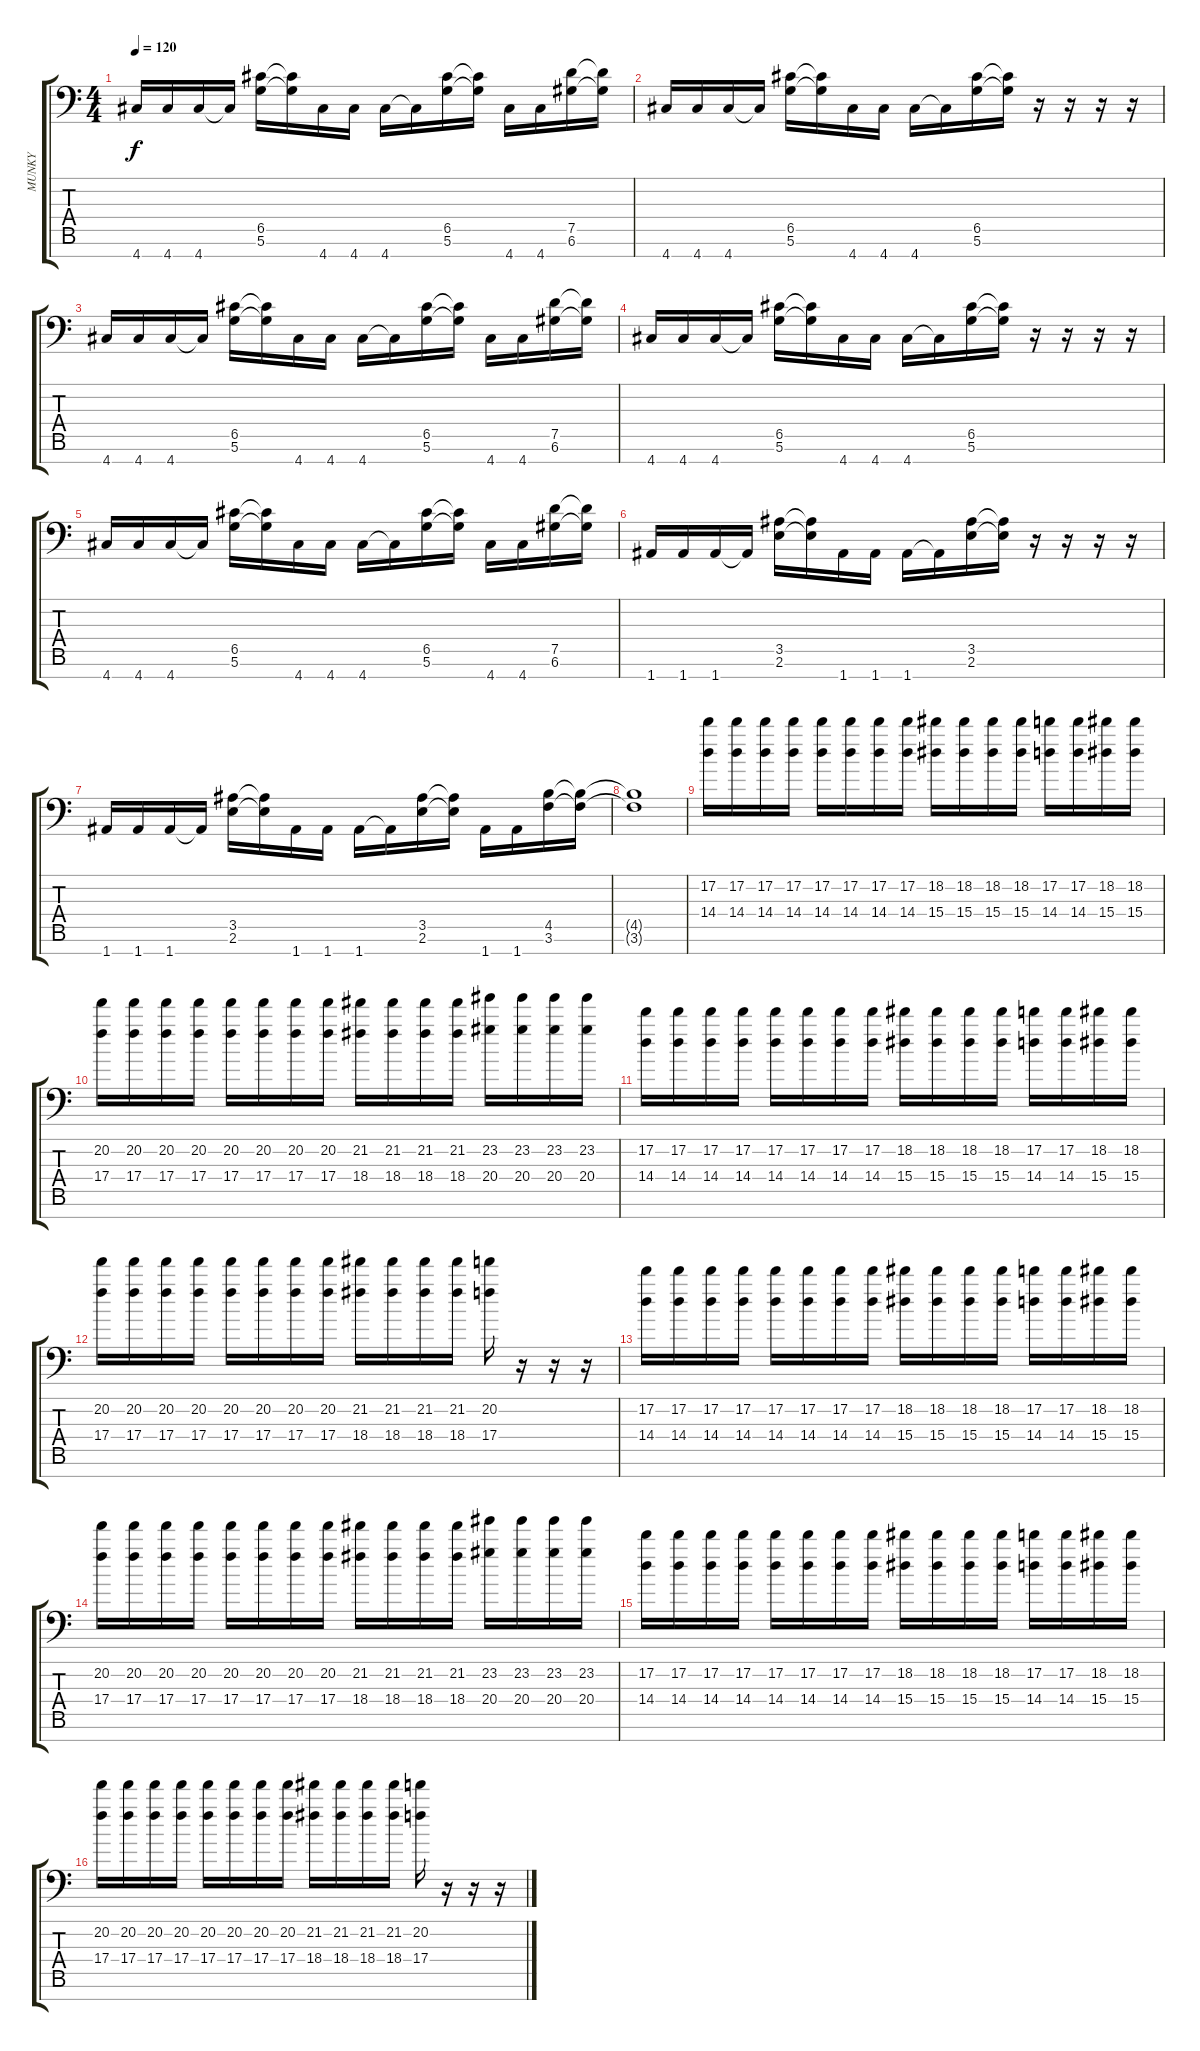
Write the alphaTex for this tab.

\track ("MUNKY" "MUNKY") {instrument overdrivenguitar}
\staff {score tabs}
\tuning (D4 A3 F3 C3 G2 D2 A1) {hide}
\ts (4 4)
\tempo 120
\clef f4
\ks c
4.7.16{dy f} 4.7.16 4.7.16 4.7{t}.16 (6.5 5.6).16 (6.5{t} 5.6{t}).16 4.7.16 4.7.16 4.7.16 4.7{t}.16 (6.5 5.6).16 (6.5{t} 5.6{t}).16 4.7.16 4.7.16 (7.5 6.6).16 (7.5{t} 6.6{t}).16 |
4.7.16 4.7.16 4.7.16 4.7{t}.16 (6.5 5.6).16 (6.5{t} 5.6{t}).16 4.7.16 4.7.16 4.7.16 4.7{t}.16 (6.5 5.6).16 (6.5{t} 5.6{t}).16 r.16 r.16 r.16 r.16 |
4.7.16 4.7.16 4.7.16 4.7{t}.16 (6.5 5.6).16 (6.5{t} 5.6{t}).16 4.7.16 4.7.16 4.7.16 4.7{t}.16 (6.5 5.6).16 (6.5{t} 5.6{t}).16 4.7.16 4.7.16 (7.5 6.6).16 (7.5{t} 6.6{t}).16 |
4.7.16 4.7.16 4.7.16 4.7{t}.16 (6.5 5.6).16 (6.5{t} 5.6{t}).16 4.7.16 4.7.16 4.7.16 4.7{t}.16 (6.5 5.6).16 (6.5{t} 5.6{t}).16 r.16 r.16 r.16 r.16 |
4.7.16 4.7.16 4.7.16 4.7{t}.16 (6.5 5.6).16 (6.5{t} 5.6{t}).16 4.7.16 4.7.16 4.7.16 4.7{t}.16 (6.5 5.6).16 (6.5{t} 5.6{t}).16 4.7.16 4.7.16 (7.5 6.6).16 (7.5{t} 6.6{t}).16 |
1.7.16 1.7.16 1.7.16 1.7{t}.16 (3.5 2.6).16 (3.5{t} 2.6{t}).16 1.7.16 1.7.16 1.7.16 1.7{t}.16 (3.5 2.6).16 (3.5{t} 2.6{t}).16 r.16 r.16 r.16 r.16 |
1.7.16 1.7.16 1.7.16 1.7{t}.16 (3.5 2.6).16 (3.5{t} 2.6{t}).16 1.7.16 1.7.16 1.7.16 1.7{t}.16 (3.5 2.6).16 (3.5{t} 2.6{t}).16 1.7.16 1.7.16 (4.5 3.6).16 (4.5{t} 3.6{t}).16 |
(4.5{t} 3.6{t}).1 |
(17.2 14.4).16 (17.2 14.4).16 (17.2 14.4).16 (17.2 14.4).16 (17.2 14.4).16 (17.2 14.4).16 (17.2 14.4).16 (17.2 14.4).16 (18.2 15.4).16 (18.2 15.4).16 (18.2 15.4).16 (18.2 15.4).16 (17.2 14.4).16 (17.2 14.4).16 (18.2 15.4).16 (18.2 15.4).16 |
(20.2 17.4).16 (20.2 17.4).16 (20.2 17.4).16 (20.2 17.4).16 (20.2 17.4).16 (20.2 17.4).16 (20.2 17.4).16 (20.2 17.4).16 (21.2 18.4).16 (21.2 18.4).16 (21.2 18.4).16 (21.2 18.4).16 (23.2 20.4).16 (23.2 20.4).16 (23.2 20.4).16 (23.2 20.4).16 |
(17.2 14.4).16 (17.2 14.4).16 (17.2 14.4).16 (17.2 14.4).16 (17.2 14.4).16 (17.2 14.4).16 (17.2 14.4).16 (17.2 14.4).16 (18.2 15.4).16 (18.2 15.4).16 (18.2 15.4).16 (18.2 15.4).16 (17.2 14.4).16 (17.2 14.4).16 (18.2 15.4).16 (18.2 15.4).16 |
(20.2 17.4).16 (20.2 17.4).16 (20.2 17.4).16 (20.2 17.4).16 (20.2 17.4).16 (20.2 17.4).16 (20.2 17.4).16 (20.2 17.4).16 (21.2 18.4).16 (21.2 18.4).16 (21.2 18.4).16 (21.2 18.4).16 (20.2 17.4).16 r.16 r.16 r.16 |
(17.2 14.4).16 (17.2 14.4).16 (17.2 14.4).16 (17.2 14.4).16 (17.2 14.4).16 (17.2 14.4).16 (17.2 14.4).16 (17.2 14.4).16 (18.2 15.4).16 (18.2 15.4).16 (18.2 15.4).16 (18.2 15.4).16 (17.2 14.4).16 (17.2 14.4).16 (18.2 15.4).16 (18.2 15.4).16 |
(20.2 17.4).16 (20.2 17.4).16 (20.2 17.4).16 (20.2 17.4).16 (20.2 17.4).16 (20.2 17.4).16 (20.2 17.4).16 (20.2 17.4).16 (21.2 18.4).16 (21.2 18.4).16 (21.2 18.4).16 (21.2 18.4).16 (23.2 20.4).16 (23.2 20.4).16 (23.2 20.4).16 (23.2 20.4).16 |
(17.2 14.4).16 (17.2 14.4).16 (17.2 14.4).16 (17.2 14.4).16 (17.2 14.4).16 (17.2 14.4).16 (17.2 14.4).16 (17.2 14.4).16 (18.2 15.4).16 (18.2 15.4).16 (18.2 15.4).16 (18.2 15.4).16 (17.2 14.4).16 (17.2 14.4).16 (18.2 15.4).16 (18.2 15.4).16 |
(20.2 17.4).16 (20.2 17.4).16 (20.2 17.4).16 (20.2 17.4).16 (20.2 17.4).16 (20.2 17.4).16 (20.2 17.4).16 (20.2 17.4).16 (21.2 18.4).16 (21.2 18.4).16 (21.2 18.4).16 (21.2 18.4).16 (20.2 17.4).16 r.16 r.16 r.16
